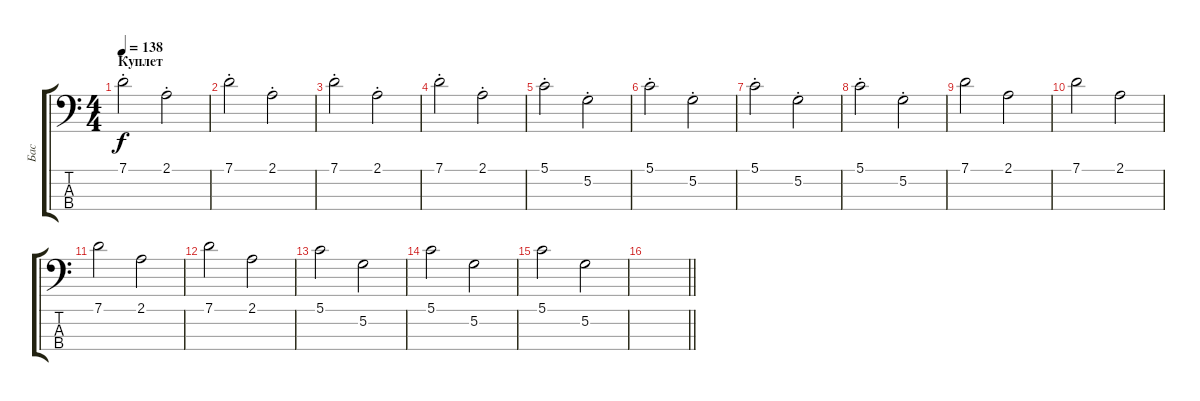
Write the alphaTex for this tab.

\track ("Бас" "Бас") {instrument electricbassfinger}
\staff {score tabs}
\tuning (G2 D2 A1 E1) {hide}
\ts (4 4)
\section ("" "Куплет")
\tempo 138
\clef f4
\ks c
7.1{st}.2{dy f} 2.1{st}.2 |
7.1{st}.2 2.1{st}.2 |
7.1{st}.2 2.1{st}.2 |
7.1{st}.2 2.1{st}.2 |
5.1{st}.2 5.2{st}.2 |
5.1{st}.2 5.2{st}.2 |
5.1{st}.2 5.2{st}.2 |
5.1{st}.2 5.2{st}.2 |
7.1.2 2.1.2 |
7.1.2 2.1.2 |
7.1.2 2.1.2 |
7.1.2 2.1.2 |
5.1.2 5.2.2 |
5.1.2 5.2.2 |
5.1.2 5.2.2 |
\barLineRight lightlight
